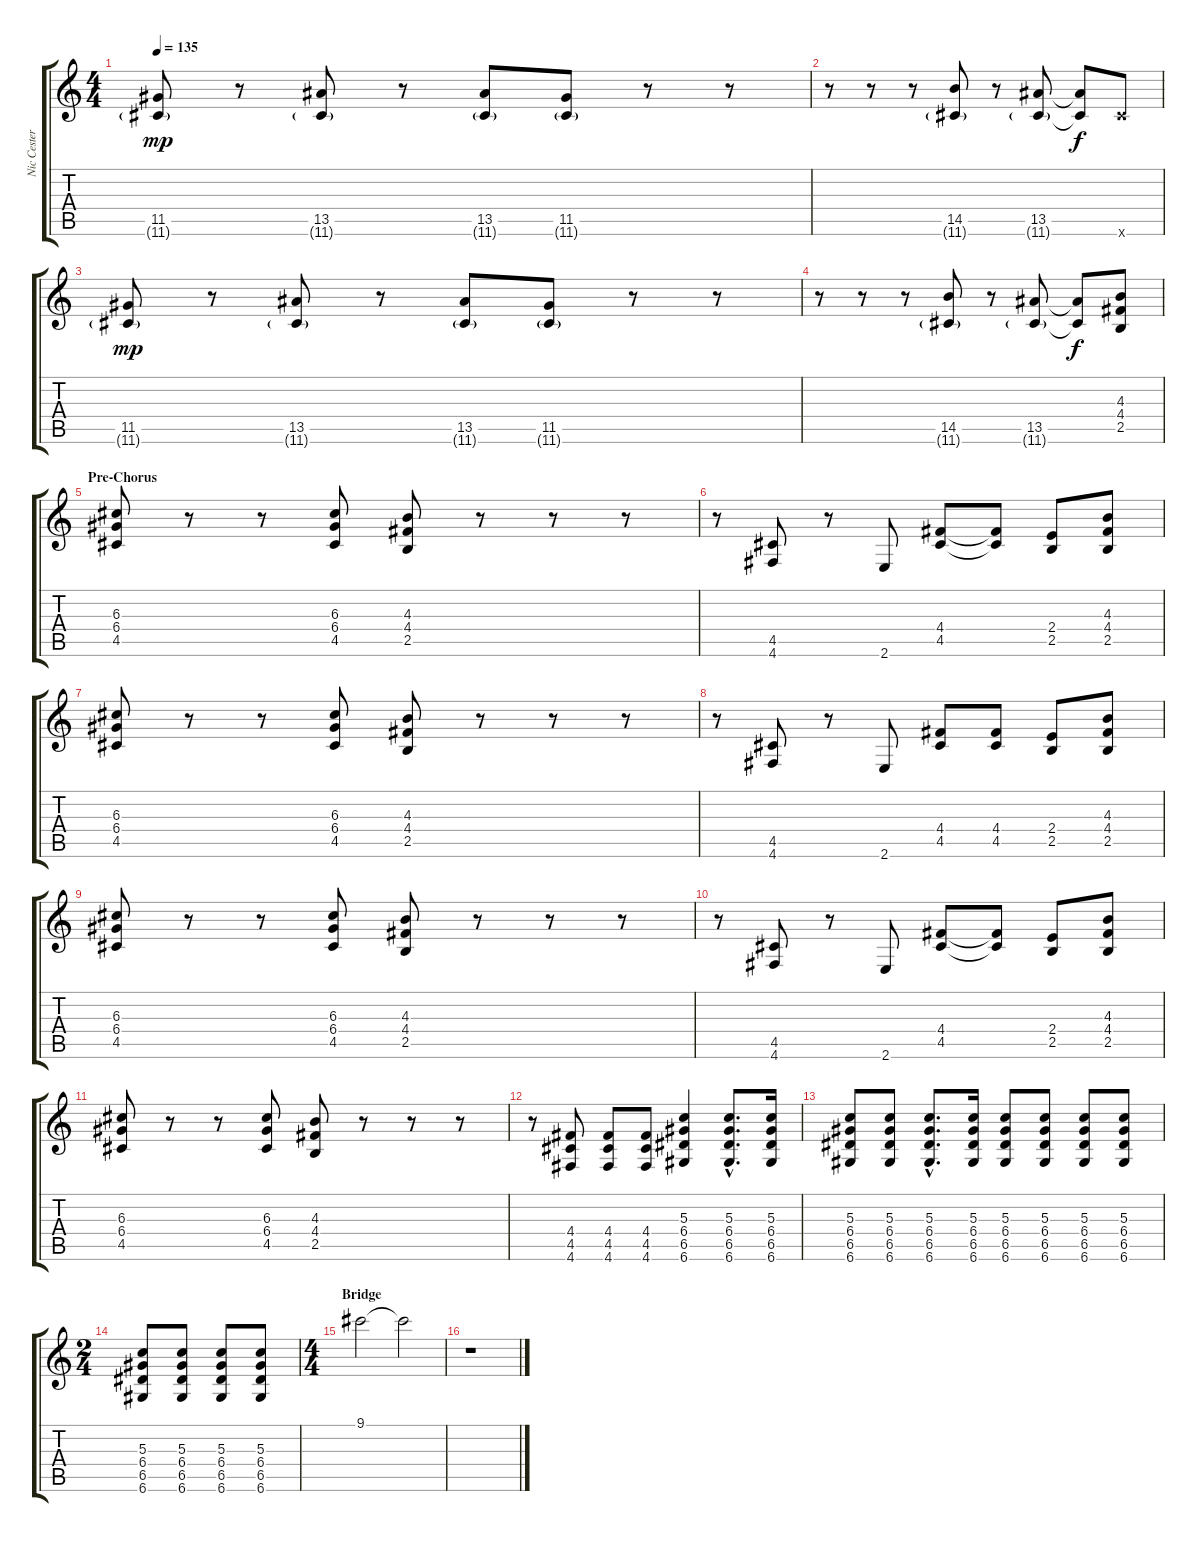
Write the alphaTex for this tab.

\track ("Nic Cester - Guitar I" "Nic Cester") {instrument overdrivenguitar}
\staff {score tabs}
\tuning (E4 B3 G3 D3 A2 D2) {hide}
\ts (4 4)
\tempo 135
\clef g2
\ks c
(11.5 11.6{g}).8{dy mp} r.8 (13.5 11.6{g}).8 r.8 (13.5 11.6{g}).8 (11.5 11.6{g}).8 r.8 r.8 |
r.8 r.8 r.8 (14.5 11.6{g}).8 r.8 (13.5 11.6{g}).8 (13.5{t} 11.6{t}).8{dy f} 11.6{x}.8 |
(11.5 11.6{g}).8{dy mp} r.8 (13.5 11.6{g}).8 r.8 (13.5 11.6{g}).8 (11.5 11.6{g}).8 r.8 r.8 |
r.8 r.8 r.8 (14.5 11.6{g}).8 r.8 (13.5 11.6{g}).8 (13.5{t} 11.6{t}).8{dy f} (4.3 4.4 2.5).8 |
\section ("" "Pre-Chorus")
(6.3 6.4 4.5).8 r.8 r.8 (6.3 6.4 4.5).8 (4.3 4.4 2.5).8 r.8 r.8 r.8 |
r.8 (4.5 4.6).8 r.8 2.6.8 (4.4 4.5).8 (4.4{t} 4.5{t}).8 (2.4 2.5).8 (4.3 4.4 2.5).8 |
(6.3 6.4 4.5).8 r.8 r.8 (6.3 6.4 4.5).8 (4.3 4.4 2.5).8 r.8 r.8 r.8 |
r.8 (4.5 4.6).8 r.8 2.6.8 (4.4 4.5).8 (4.4 4.5).8 (2.4 2.5).8 (4.3 4.4 2.5).8 |
(6.3 6.4 4.5).8 r.8 r.8 (6.3 6.4 4.5).8 (4.3 4.4 2.5).8 r.8 r.8 r.8 |
r.8 (4.5 4.6).8 r.8 2.6.8 (4.4 4.5).8 (4.4{t} 4.5{t}).8 (2.4 2.5).8 (4.3 4.4 2.5).8 |
(6.3 6.4 4.5).8 r.8 r.8 (6.3 6.4 4.5).8 (4.3 4.4 2.5).8 r.8 r.8 r.8 |
r.8 (4.4 4.5 4.6).8 (4.4 4.5 4.6).8 (4.4 4.5 4.6).8 (5.3 6.4 6.5 6.6).4 (5.3{hac} 6.4{hac} 6.5{hac} 6.6{hac}).8{d} (5.3 6.4 6.5 6.6).16 |
(5.3 6.4 6.5 6.6).8 (5.3 6.4 6.5 6.6).8 (5.3{hac} 6.4{hac} 6.5{hac} 6.6{hac}).8{d} (5.3 6.4 6.5 6.6).16 (5.3 6.4 6.5 6.6).8 (5.3 6.4 6.5 6.6).8 (5.3 6.4 6.5 6.6).8 (5.3 6.4 6.5 6.6).8 |
\ts (2 4)
(5.3 6.4 6.5 6.6).8 (5.3 6.4 6.5 6.6).8 (5.3 6.4 6.5 6.6).8 (5.3 6.4 6.5 6.6).8 |
\ts (4 4)
\section ("" "Bridge")
9.1.2{volume 0} 9.1{t}.2 |
r.1{volume 7}
